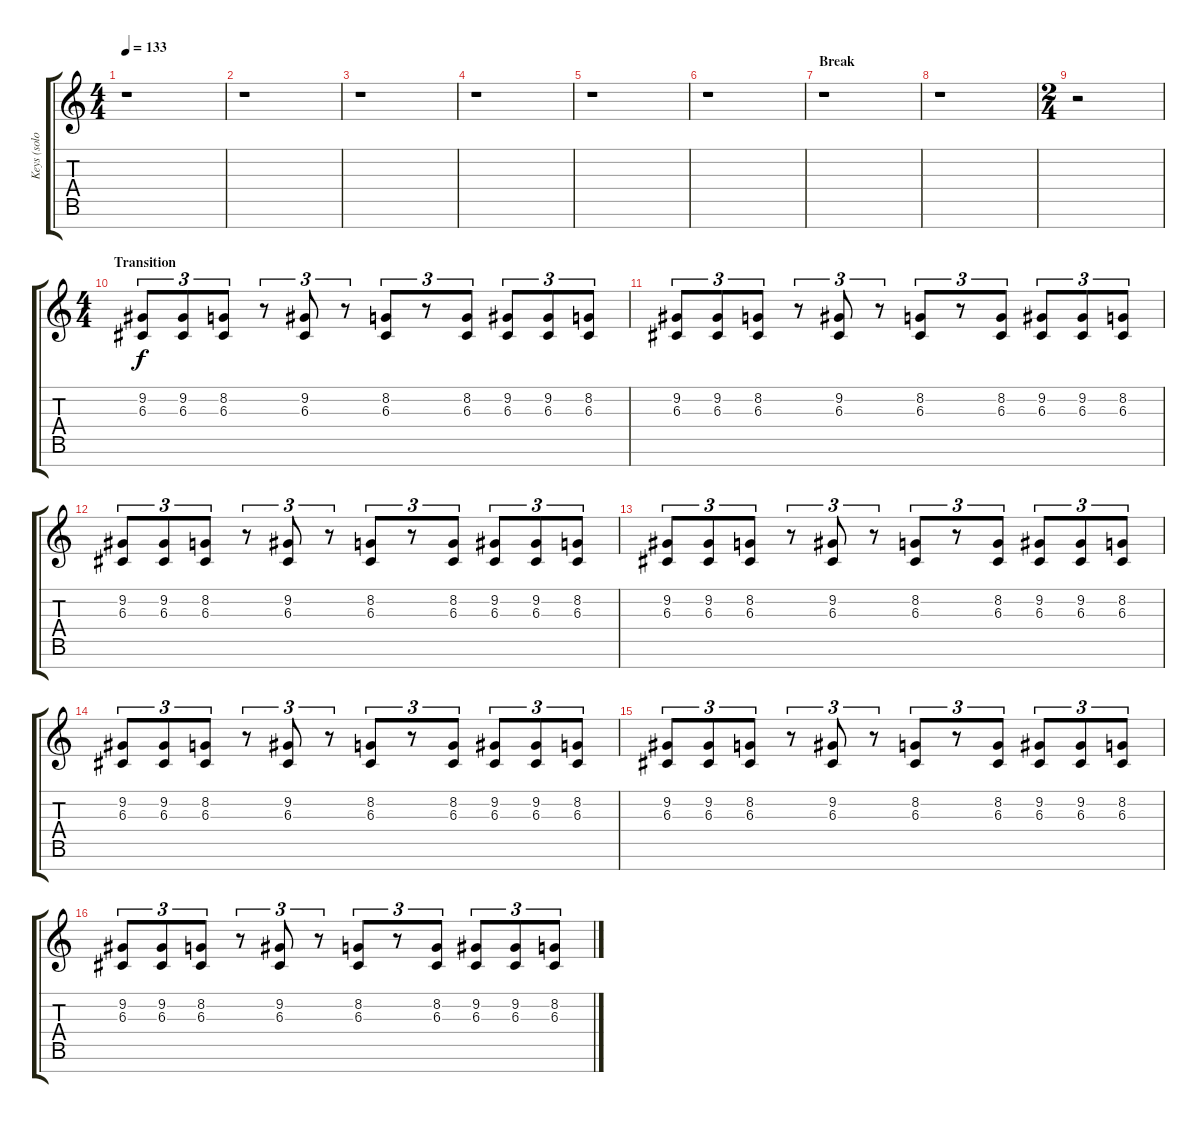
\track ("Keys (solo)" "Keys (solo") {instrument lead1square}
\staff {score tabs}
\tuning (E4 B3 G3 D3 A2 E2 B1) {hide}
\ts (4 4)
\tempo 133
\clef g2
\ks c
r.1{dy f} |
r.1 |
r.1 |
r.1 |
r.1 |
r.1 |
\section ("" "Break")
r.1 |
r.1 |
\ts (2 4)
r.2 |
\ts (4 4)
\section ("" "Transition")
(9.2 6.3).8{tu (3 2) volume 10 instrument pad3polysynth} (9.2 6.3).8{tu (3 2)} (8.2 6.3).8{tu (3 2)} r.8{tu (3 2)} (9.2 6.3).8{tu (3 2)} r.8{tu (3 2)} (8.2 6.3).8{tu (3 2)} r.8{tu (3 2)} (8.2 6.3).8{tu (3 2)} (9.2 6.3).8{tu (3 2)} (9.2 6.3).8{tu (3 2)} (8.2 6.3).8{tu (3 2)} |
(9.2 6.3).8{tu (3 2)} (9.2 6.3).8{tu (3 2)} (8.2 6.3).8{tu (3 2)} r.8{tu (3 2)} (9.2 6.3).8{tu (3 2)} r.8{tu (3 2)} (8.2 6.3).8{tu (3 2)} r.8{tu (3 2)} (8.2 6.3).8{tu (3 2)} (9.2 6.3).8{tu (3 2)} (9.2 6.3).8{tu (3 2)} (8.2 6.3).8{tu (3 2)} |
(9.2 6.3).8{tu (3 2)} (9.2 6.3).8{tu (3 2)} (8.2 6.3).8{tu (3 2)} r.8{tu (3 2)} (9.2 6.3).8{tu (3 2)} r.8{tu (3 2)} (8.2 6.3).8{tu (3 2)} r.8{tu (3 2)} (8.2 6.3).8{tu (3 2)} (9.2 6.3).8{tu (3 2)} (9.2 6.3).8{tu (3 2)} (8.2 6.3).8{tu (3 2)} |
(9.2 6.3).8{tu (3 2)} (9.2 6.3).8{tu (3 2)} (8.2 6.3).8{tu (3 2)} r.8{tu (3 2)} (9.2 6.3).8{tu (3 2)} r.8{tu (3 2)} (8.2 6.3).8{tu (3 2)} r.8{tu (3 2)} (8.2 6.3).8{tu (3 2)} (9.2 6.3).8{tu (3 2)} (9.2 6.3).8{tu (3 2)} (8.2 6.3).8{tu (3 2)} |
(9.2 6.3).8{tu (3 2) volume 10} (9.2 6.3).8{tu (3 2)} (8.2 6.3).8{tu (3 2)} r.8{tu (3 2)} (9.2 6.3).8{tu (3 2)} r.8{tu (3 2)} (8.2 6.3).8{tu (3 2)} r.8{tu (3 2)} (8.2 6.3).8{tu (3 2)} (9.2 6.3).8{tu (3 2)} (9.2 6.3).8{tu (3 2)} (8.2 6.3).8{tu (3 2)} |
(9.2 6.3).8{tu (3 2)} (9.2 6.3).8{tu (3 2)} (8.2 6.3).8{tu (3 2)} r.8{tu (3 2)} (9.2 6.3).8{tu (3 2)} r.8{tu (3 2)} (8.2 6.3).8{tu (3 2)} r.8{tu (3 2)} (8.2 6.3).8{tu (3 2)} (9.2 6.3).8{tu (3 2)} (9.2 6.3).8{tu (3 2)} (8.2 6.3).8{tu (3 2)} |
(9.2 6.3).8{tu (3 2)} (9.2 6.3).8{tu (3 2)} (8.2 6.3).8{tu (3 2)} r.8{tu (3 2)} (9.2 6.3).8{tu (3 2)} r.8{tu (3 2)} (8.2 6.3).8{tu (3 2)} r.8{tu (3 2)} (8.2 6.3).8{tu (3 2)} (9.2 6.3).8{tu (3 2)} (9.2 6.3).8{tu (3 2)} (8.2 6.3).8{tu (3 2)}
